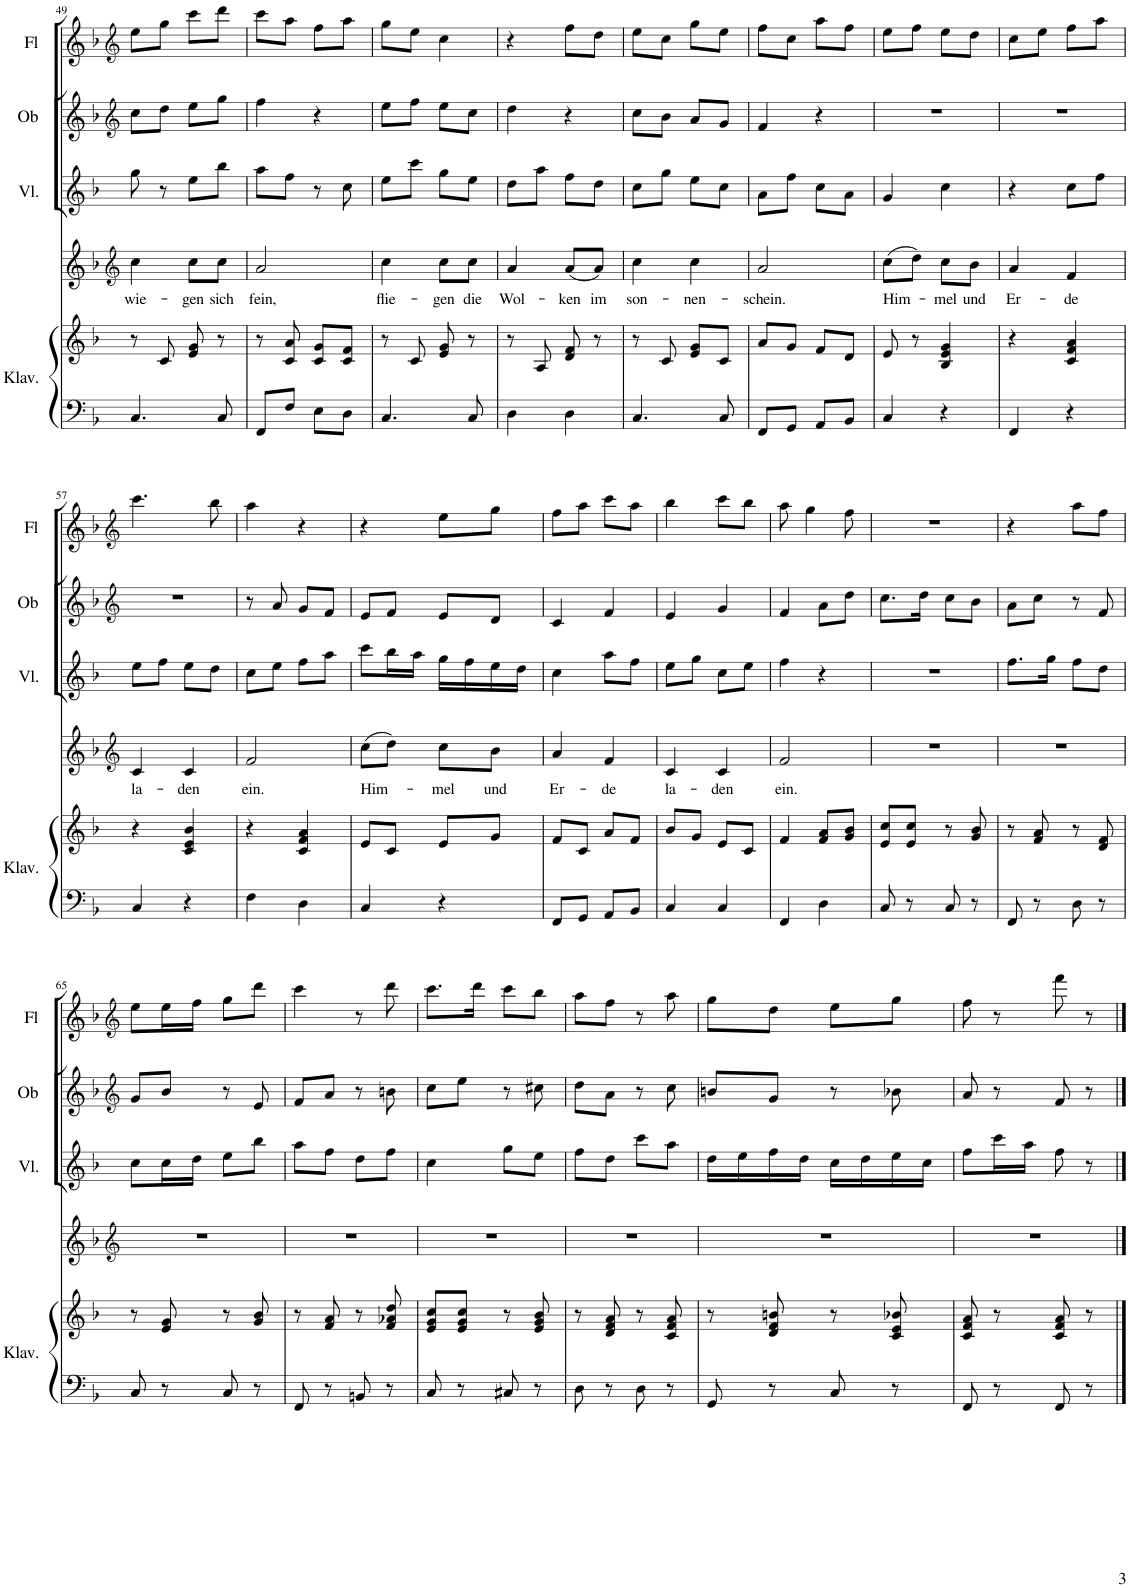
**kern	**kern	**kern	**text	**kern	**kern	**kern
*part5	*part5	*part4	*part4	*part3	*part2	*part1
*staff6	*staff5	*staff4	*staff4	*staff3	*staff2	*staff1
*I"Klavier	*	*I"Melodie	*	*I"Violine	*I"Oboe	*I"Flöte
*I'Klav.	*	*	*	*I'Vl.	*I'Ob	*I'Fl
!!LO:PB:g=z
*clefF4	*clefG2	*clefG2	*	*clefG2	*clefG2	*clefG2
*k[b-]	*k[b-]	*k[b-]	*	*k[b-]	*k[b-]	*k[b-]
*M2/4	*M2/4	*M2/4	*	*M2/4	*M2/4	*M2/4
=49	=49	=49	=49	=49	=49	=49
!	!	!	!LO:LY:b	!	!	!
4.C/	8r	4cc\	wie-	8gg\	8cc\L	8ee\L
.	8c/	.	.	8r	8dd\J	8gg\J
!	!	!	!LO:LY:b	!	!	!
.	8e/ 8g/	8cc\L	gen	8ee\L	8ee\L	8ccc\L
!	!	!	!LO:LY:b	!	!	!
8C/	8r	8cc\J	sich	8bb-\J	8gg\J	8ddd\J
=50	=50	=50	=50	=50	=50	=50
!	!	!	!LO:LY:b	!	!	!
8FF/L	8r	2a/	fein,	8aa\L	4ff\	8ccc\L
8F/J	8c/ 8a/	.	.	8ff\J	.	8aa\J
8E\L	8c/ 8g/L	.	.	8r	4r	8ff\L
8D\J	8c/ 8f/J	.	.	8cc\	.	8aa\J
=51	=51	=51	=51	=51	=51	=51
!	!	!	!LO:LY:b	!	!	!
4.C/	8r	4cc\	flie-	8ee\L	8ee\L	8gg\L
.	8c/	.	.	8ccc\J	8ff\J	8ee\J
!	!	!	!LO:LY:b	!	!	!
.	8e/ 8g/	8cc\L	gen	8gg\L	8ee\L	4cc\
!	!	!	!LO:LY:b	!	!	!
8C/	8r	8cc\J	die	8ee\J	8cc\J	.
=52	=52	=52	=52	=52	=52	=52
!	!	!	!LO:LY:b	!	!	!
4D\	8r	4a/	Wol-	8dd\L	4dd\	4r
.	8A/	.	.	8aa\J	.	.
!	!	!	!LO:LY:b	!	!	!
4D\	8d/ 8f/	(8a/L	ken	8ff\L	4r	8ff\L
!	!	!	!LO:LY:b	!	!	!
.	8r	8a/J)	im	8dd\J	.	8dd\J
=53	=53	=53	=53	=53	=53	=53
!	!	!	!LO:LY:b	!	!	!
4.C/	8r	4cc\	son-	8cc\L	8cc\L	8ee\L
.	8c/	.	.	8gg\J	8b-\J	8cc\J
!	!	!	!LO:LY:b	!	!	!
.	8e/ 8g/L	4cc\	nen-	8ee\L	8a/L	8gg\L
8C/	8c/J	.	.	8cc\J	8g/J	8ee\J
=54	=54	=54	=54	=54	=54	=54
!	!	!	!LO:LY:b	!	!	!
8FF/L	8a/L	2a/	schein.	8a\L	4f/	8ff\L
8GG/J	8g/J	.	.	8ff\J	.	8cc\J
8AA/L	8f/L	.	.	8cc\L	4r	8aa\L
8BB-/J	8d/J	.	.	8a\J	.	8ff\J
=55	=55	=55	=55	=55	=55	=55
!	!	!	!LO:LY:b	!	!	!
4C/	8e/	(8cc\L	Him-	4g/	2r	8ee\L
.	8r	8dd\J)	.	.	.	8ff\J
!	!	!	!LO:LY:b	!	!	!
4r	4B-/ 4e/ 4g/	8cc\L	mel	4cc\	.	8ee\L
!	!	!	!LO:LY:b	!	!	!
.	.	8b-\J	und	.	.	8dd\J
=56	=56	=56	=56	=56	=56	=56
!	!	!	!LO:LY:b	!	!	!
4FF/	4r	4a/	Er-	4r	2r	8cc\L
.	.	.	.	.	.	8ee\J
!	!	!	!LO:LY:b	!	!	!
4r	4c/ 4f/ 4a/	4f/	de	8cc\L	.	8ff\L
.	.	.	.	8ff\J	.	8aa\J
!!LO:LB:g=z
=57	=57	=57	=57	=57	=57	=57
*	*	*clefG2	*	*	*clefG2	*clefG2
!	!	!	!LO:LY:b	!	!	!
4C/	4r	4c/	la-	8ee\L	2r	4.ccc\
.	.	.	.	8ff\J	.	.
!	!	!	!LO:LY:b	!	!	!
4r	4c/ 4e/ 4b-/	4c/	den	8ee\L	.	.
.	.	.	.	8dd\J	.	8bb-\
=58	=58	=58	=58	=58	=58	=58
!	!	!	!LO:LY:b	!	!	!
4F\	4r	2f/	ein.	8cc\L	8r	4aa\
.	.	.	.	8ee\J	8a/	.
4D\	4c/ 4f/ 4a/	.	.	8ff\L	8g/L	4r
.	.	.	.	8aa\J	8f/J	.
=59	=59	=59	=59	=59	=59	=59
!	!	!	!LO:LY:b	!	!	!
4C/	8e/L	(8cc\L	Him-	8ccc\L	8e/L	4r
.	8c/J	8dd\J)	.	16bb-\L	8f/J	.
.	.	.	.	16aa\JJ	.	.
!	!	!	!LO:LY:b	!	!	!
4r	8e/L	8cc\L	mel	16gg\LL	8e/L	8ee\L
.	.	.	.	16ff\	.	.
!	!	!	!LO:LY:b	!	!	!
.	8g/J	8b-\J	und	16ee\	8d/J	8gg\J
.	.	.	.	16dd\JJ	.	.
=60	=60	=60	=60	=60	=60	=60
!	!	!	!LO:LY:b	!	!	!
8FF/L	8f/L	4a/	Er-	4cc\	4c/	8ff\L
8GG/J	8c/J	.	.	.	.	8aa\J
!	!	!	!LO:LY:b	!	!	!
8AA/L	8a/L	4f/	de	8aa\L	4f/	8ccc\L
8BB-/J	8f/J	.	.	8ff\J	.	8aa\J
=61	=61	=61	=61	=61	=61	=61
!	!	!	!LO:LY:b	!	!	!
4C/	8b-/L	4c/	la-	8ee\L	4e/	4bb-\
.	8g/J	.	.	8gg\J	.	.
!	!	!	!LO:LY:b	!	!	!
4C/	8e/L	4c/	den	8cc\L	4g/	8ccc\L
.	8c/J	.	.	8ee\J	.	8bb-\J
=62	=62	=62	=62	=62	=62	=62
!	!	!	!LO:LY:b	!	!	!
4FF/	4f/	2f/	ein.	4ff\	4f/	8aa\
.	.	.	.	.	.	4gg\
4D\	8f/ 8a/L	.	.	4r	8a\L	.
.	8g/ 8b-/J	.	.	.	8dd\J	8ff\
=63	=63	=63	=63	=63	=63	=63
8C/	8e/ 8cc/L	2r	.	2r	8.cc\L	2r
8r	8e/ 8cc/J	.	.	.	.	.
.	.	.	.	.	16dd\Jk	.
8C/	8r	.	.	.	8cc\L	.
8r	8g/ 8b-/	.	.	.	8b-\J	.
=64	=64	=64	=64	=64	=64	=64
8FF/	8r	2r	.	8.ff\L	8a\L	4r
8r	8f/ 8a/	.	.	.	8cc\J	.
.	.	.	.	16gg\Jk	.	.
8D\	8r	.	.	8ff\L	8r	8aa\L
8r	8d/ 8f/	.	.	8dd\J	8f/	8ff\J
!!LO:LB:g=z
=65	=65	=65	=65	=65	=65	=65
*	*	*clefG2	*	*	*clefG2	*clefG2
8C/	8r	2r	.	8cc\L	8g/L	8ee\L
8r	8e/ 8g/	.	.	16cc\L	8b-/J	16ee\L
.	.	.	.	16dd\JJ	.	16ff\JJ
8C/	8r	.	.	8ee\L	8r	8gg\L
8r	8g/ 8b-/	.	.	8bb-\J	8e/	8ddd\J
=66	=66	=66	=66	=66	=66	=66
8FF/	8r	2r	.	8aa\L	8f/L	4ccc\
8r	8f/ 8a/	.	.	8ff\J	8a/J	.
8BBn/	8r	.	.	8dd\L	8r	8r
8r	8f/ 8a-X/ 8dd/	.	.	8ff\J	8bn\	8ddd\
=67	=67	=67	=67	=67	=67	=67
8C/	8e/ 8g/ 8cc/L	2r	.	4cc\	8cc\L	8.ccc\L
8r	8e/ 8g/ 8cc/J	.	.	.	8ee\J	.
.	.	.	.	.	.	16ddd\Jk
8C#X/	8r	.	.	8gg\L	8r	8ccc\L
8r	8e/ 8g/ 8b-/	.	.	8ee\J	8cc#X\	8bb-\J
=68	=68	=68	=68	=68	=68	=68
8D\	8r	2r	.	8ff\L	8dd\L	8aa\L
8r	8d/ 8f/ 8a/	.	.	8dd\J	8a\J	8ff\J
8D\	8r	.	.	8ccc\L	8r	8r
8r	8c/ 8f/ 8a/	.	.	8aa\J	8cc\	8aa\
=69	=69	=69	=69	=69	=69	=69
8GG/	8r	2r	.	16dd\LL	8bn/L	8gg\L
.	.	.	.	16ee\	.	.
8r	8d/ 8f/ 8bn/	.	.	16ff\	8g/J	8dd\J
.	.	.	.	16dd\JJ	.	.
8C/	8r	.	.	16cc\LL	8r	8ee\L
.	.	.	.	16dd\	.	.
8r	8c/ 8e/ 8b-X/	.	.	16ee\	8b-X\	8gg\J
.	.	.	.	16cc\JJ	.	.
=70	=70	=70	=70	=70	=70	=70
8FF/	8c/ 8f/ 8a/	2r	.	8ff\L	8a/	8ff\
8r	8r	.	.	16ccc\L	8r	8r
.	.	.	.	16aa\JJ	.	.
8FF/	8c/ 8f/ 8a/	.	.	8ff\	8f/	8fff\
8r	8r	.	.	8r	8r	8r
==	==	==	==	==	==	==
*-	*-	*-	*-	*-	*-	*-
